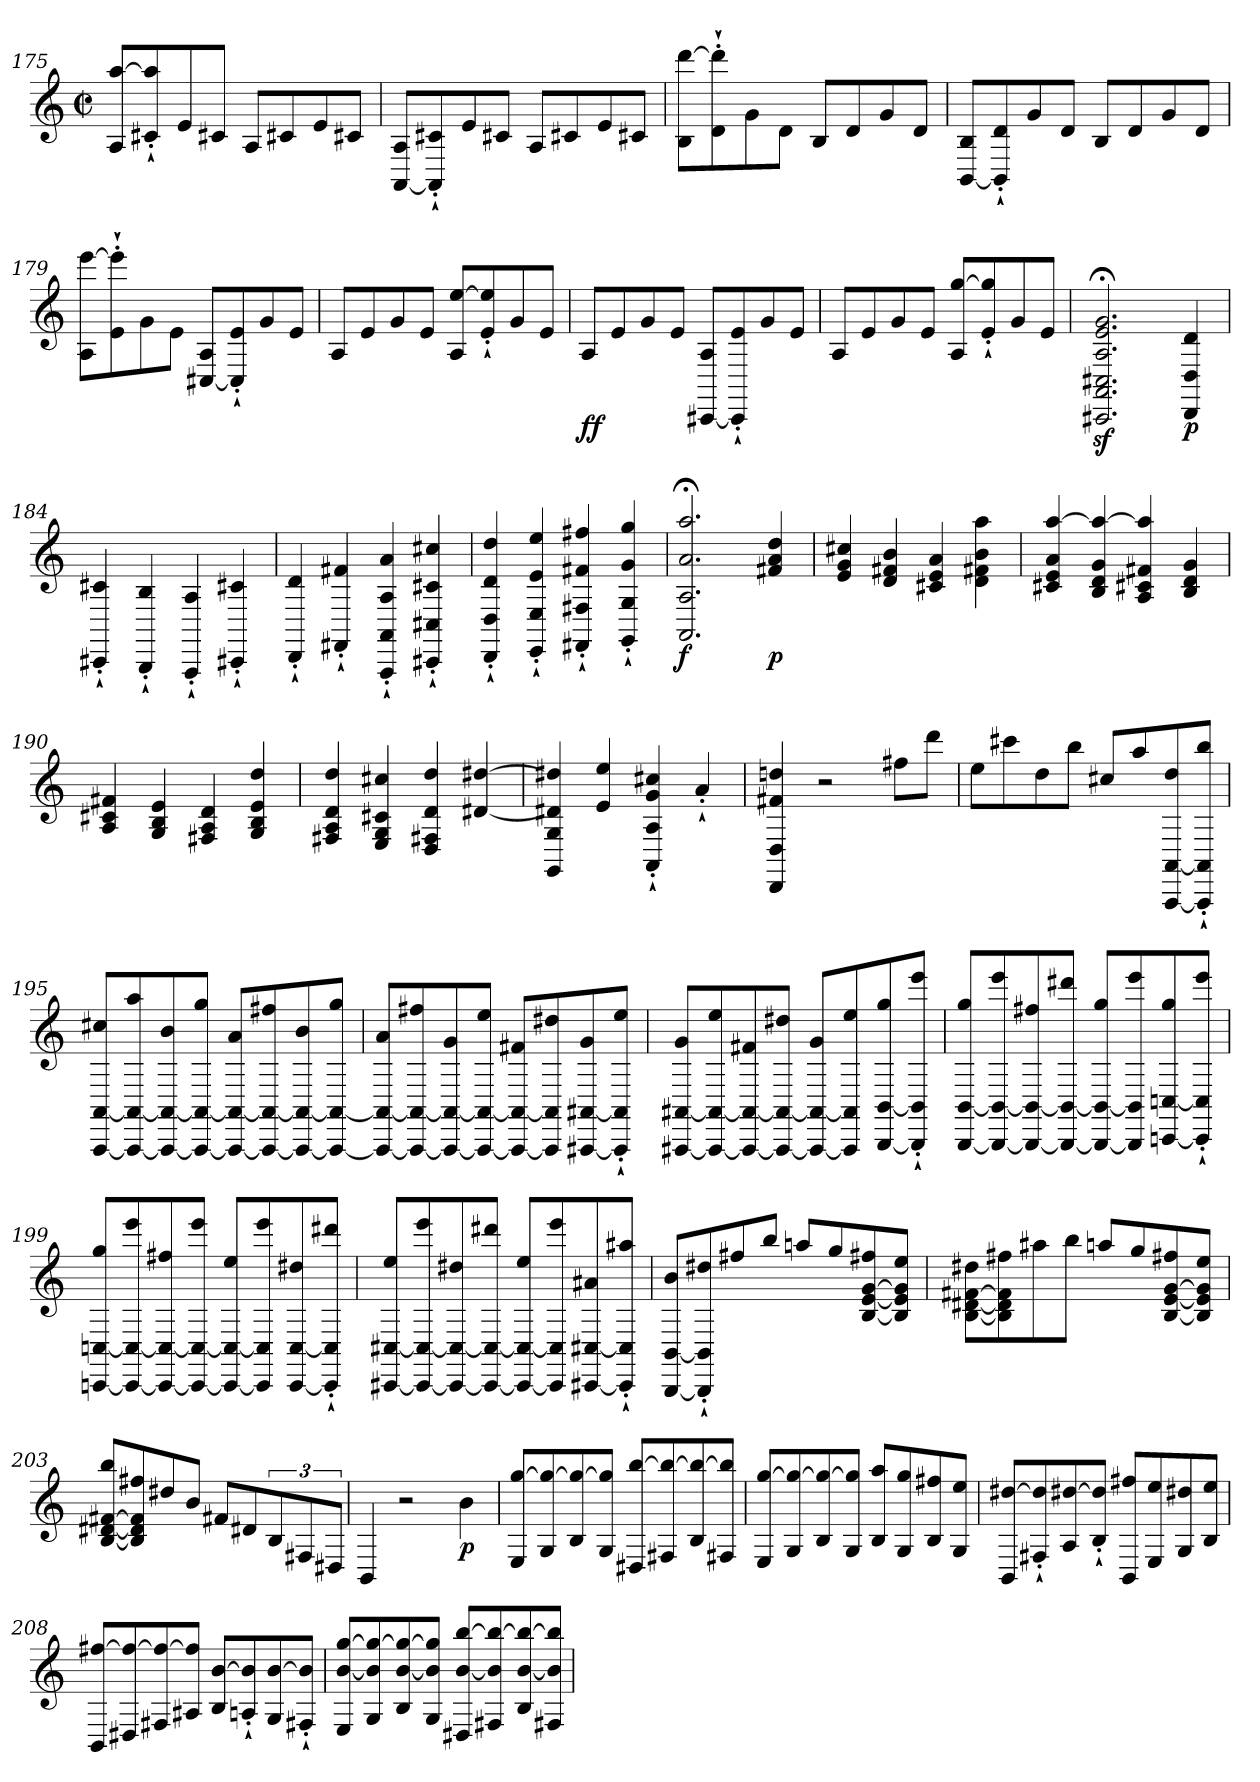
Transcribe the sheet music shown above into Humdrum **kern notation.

**kern	**dynam
*part1	*part1
*staff1	*staff1
*clefG2	*
*k[]	*
*C:	*
*M2/2	*
*met(c|)	*
=175	=175
8A [8aaL	.
8c#X'` 8aa]'`	.
8e	.
8c#XJ	.
8AL	.
8c#X	.
8e	.
8c#XJ	.
=176	=176
[8AA 8AL	.
8AA]'` 8c#X'`	.
8e	.
8c#XJ	.
8AL	.
8c#X	.
8e	.
8c#XJ	.
=177	=177
8B [8dddL	.
8d'` 8ddd]'`	.
8g	.
8dJ	.
8BL	.
8d	.
8g	.
8dJ	.
=178	=178
[8BB 8BL	.
8BB]'` 8d'`	.
8g	.
8dJ	.
8BL	.
8d	.
8g	.
8dJ	.
=179	=179
8A [8eeeL	.
8e'` 8eee]'`	.
8g	.
8eJ	.
[8C#X 8AL	.
8C#]'` 8e'`	.
8g	.
8eJ	.
=180	=180
8AL	.
8e	.
8g	.
8eJ	.
8A [8eeL	.
8e'` 8ee]'`	.
8g	.
8eJ	.
=181	=181
8AL	ff
8e	.
8g	.
8eJ	.
[8CC#X 8AL	.
8CC#]'` 8e'`	.
8g	.
8eJ	.
=182	=182
8AL	.
8e	.
8g	.
8eJ	.
8A [8ggL	.
8e'` 8gg]'`	.
8g	.
8eJ	.
=183	=183
2.CC#Xz;< 2.AAz;< 2.C#Xz;< 2.Az;< 2.ez;< 2.gz;<	.
4DD 4D 4d	p
=184	=184
4CC#X'` 4c#X'`	.
4BBB'` 4B'`	.
4AAA'` 4A'`	.
4CC#X'` 4c#X'`	.
=185	=185
4DD'` 4d'`	.
4FF#X'` 4f#X'`	.
4AAA'` 4AA'` 4A'` 4a'`	.
4CC#X'` 4C#X'` 4c#X'` 4cc#X'`	.
=186	=186
4DD'` 4D'` 4d'` 4dd'`	.
4EE'` 4E'` 4e'` 4ee'`	.
4FF#X'` 4F#X'` 4f#X'` 4ff#X'`	.
4GG'` 4G'` 4g'` 4gg'`	.
=187	=187
2.AA;< 2.A;< 2.a;< 2.aa;<	f
4f#X 4a 4dd	p
=188	=188
4e 4g 4cc#X	.
4d 4f#X 4b	.
4c#X 4e 4a	.
4d 4f#X 4b 4aa	.
=189	=189
4c#X 4e 4a [4aa	.
4B 4d 4g 4aa_	.
4A 4c#X 4f#X 4aa]	.
4B 4d 4g	.
=190	=190
4A 4c#X 4f#X	.
4G 4B 4e	.
4F#X 4A 4d	.
4G 4B 4e 4dd	.
=191	=191
4F#X 4A 4d 4dd	.
4E 4G 4c#X 4cc#X	.
4D 4F#X 4d 4dd	.
[4d#X [4dd#X	.
=192	=192
4GG 4G 4d#X] 4dd#X]	.
4e 4ee	.
4AA'` 4A'` 4g'` 4cc#X'`	.
4a'`	.
=193	=193
4DD 4D 4f#X 4ddn	.
2r	.
8ff#XL	.
8dddJ	.
=194	=194
8eeL	.
8ccc#X	.
8dd	.
8bbJ	.
8cc#XL	.
8aa	.
[8AAA [8AA 8dd	.
8AAA]'` 8AA]'` 8bb'`J	.
=195	=195
[8AAA [8AA 8cc#XL	.
8AAA_ 8AA_ 8aa	.
8AAA_ 8AA_ 8b	.
8AAA_ 8AA_ 8ggJ	.
8AAA_ 8AA_ 8aL	.
8AAA_ 8AA_ 8ff#X	.
8AAA_ 8AA_ 8b	.
8AAA_ 8AA_ 8ggJ	.
=196	=196
8AAA_ 8AA_ 8aL	.
8AAA_ 8AA_ 8ff#X	.
8AAA_ 8AA_ 8g	.
8AAA_ 8AA_ 8eeJ	.
8AAA_ 8AA_ 8f#XL	.
8AAA] 8AA] 8dd#X	.
[8AAA#X [8AA#X 8g	.
8AAA#]'` 8AA#]'` 8ee'`J	.
=197	=197
[8AAA#X [8AA#X 8gL	.
8AAA#_ 8AA#_ 8ee	.
8AAA#_ 8AA#_ 8f#X	.
8AAA#_ 8AA#_ 8dd#XJ	.
8AAA#_ 8AA#_ 8gL	.
8AAA#] 8AA#] 8ee	.
[8BBB [8BB 8gg	.
8BBB]'` 8BB]'` 8eee'`J	.
=198	=198
[8BBB [8BB 8ggL	.
8BBB_ 8BB_ 8eee	.
8BBB_ 8BB_ 8ff#X	.
8BBB_ 8BB_ 8ddd#XJ	.
8BBB_ 8BB_ 8ggL	.
8BBB] 8BB] 8eee	.
[8CCn [8Cn 8gg	.
8CC]'` 8C]'` 8eee'`J	.
=199	=199
[8CCn [8Cn 8ggL	.
8CC_ 8C_ 8eee	.
8CC_ 8C_ 8ff#X	.
8CC_ 8C_ 8eeeJ	.
8CC_ 8C_ 8eeL	.
8CC] 8C] 8eee	.
[8CC [8C 8dd#X	.
8CC]'` 8C]'` 8ddd#X'`J	.
=200	=200
[8CC#X [8C#X 8eeL	.
8CC#_ 8C#_ 8eee	.
8CC#_ 8C#_ 8dd#X	.
8CC#_ 8C#_ 8ddd#XJ	.
8CC#_ 8C#_ 8eeL	.
8CC#] 8C#] 8eee	.
[8CC#X [8C#X 8a#X	.
8CC#]'` 8C#]'` 8aa#X'`J	.
=201	=201
[8BBB [8BB 8bL	.
8BBB]'` 8BB]'` 8dd#X'`	.
8ff#X	.
8bbJ	.
8aanL	.
8gg	.
[8B [8e [8g 8ff#X	.
8B] 8e] 8g] 8eeJ	.
=202	=202
[8B [8d#X [8f#X 8dd#XL	.
8B] 8d#] 8f#] 8ff#X	.
8aa#X	.
8bbJ	.
8aanL	.
8gg	.
[8B [8e [8g 8ff#X	.
8B] 8e] 8g] 8eeJ	.
=203	=203
[8B [8d#X [8f#X 8bbL	.
8B] 8d#] 8f#] 8ff#X	.
8dd#X	.
8bJ	.
8f#XL	.
8d#X	.
12B	.
12F#X	.
12D#XJ	.
=204	=204
4BB	.
2r	.
4b	p
=205	=205
8E [8ggL	.
8G 8gg_	.
8B 8gg_	.
8G 8gg]J	.
8D#X [8bbL	.
8F#X 8bb_	.
8B 8bb_	.
8F#X 8bb]J	.
=206	=206
8E [8ggL	.
8G 8gg_	.
8B 8gg_	.
8G 8gg]J	.
8B 8aaL	.
8G 8gg	.
8B 8ff#X	.
8G 8eeJ	.
=207	=207
8BB [8dd#XL	.
8F#X'` 8dd#]'`	.
8A [8dd#X	.
8B'` 8dd#]'`J	.
8BB 8ff#XL	.
8E 8ee	.
8G 8dd#X	.
8B 8eeJ	.
=208	=208
8BB [8ff#XL	.
8D#X 8ff#_	.
8F#X 8ff#_	.
8A#X 8ff#]J	.
8B [8bL	.
8An'` 8b]'`	.
8G [8b	.
8F#X'` 8b]'`J	.
=209	=209
8E [8b [8ggL	.
8G 8b] 8gg_	.
8B [8b 8gg_	.
8G 8b] 8gg]J	.
8D#X [8b [8bbL	.
8F#X 8b] 8bb_	.
8B [8b 8bb_	.
8F#X 8b] 8bb]J	.
=	=
*-	*-
